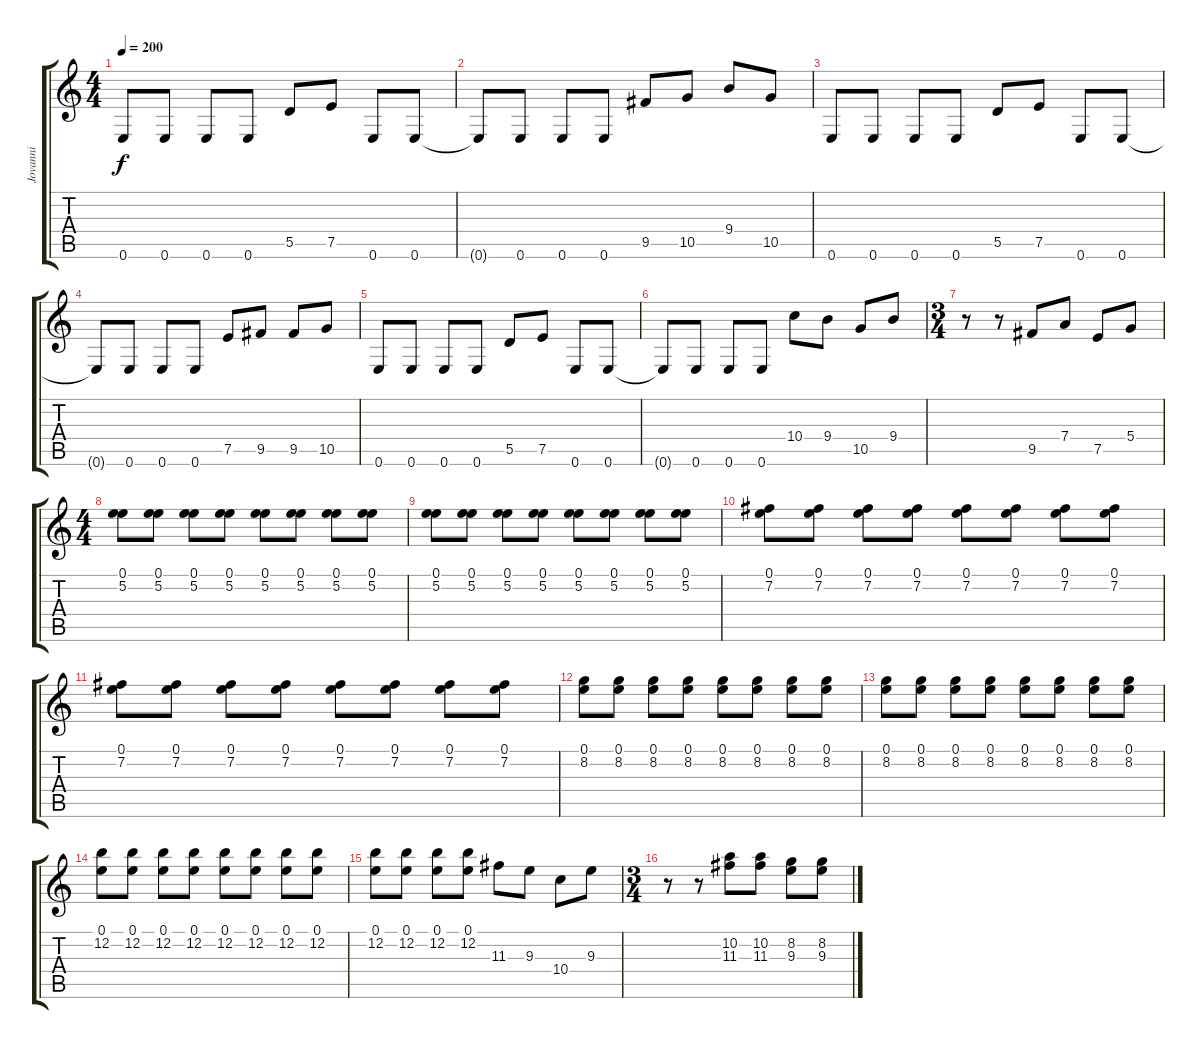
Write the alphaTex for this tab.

\track ("Jovanni" "Jovanni") {instrument distortionguitar}
\staff {score tabs}
\tuning (E4 B3 G3 D3 A2 E2) {hide}
\ts (4 4)
\tempo 200
\clef g2
\ks c
0.6.8{dy f} 0.6.8 0.6.8 0.6.8 5.5.8 7.5.8 0.6.8 0.6.8 |
0.6{t}.8 0.6.8 0.6.8 0.6.8 9.5.8 10.5.8 9.4.8 10.5.8 |
0.6.8 0.6.8 0.6.8 0.6.8 5.5.8 7.5.8 0.6.8 0.6.8 |
0.6{t}.8 0.6.8 0.6.8 0.6.8 7.5.8 9.5.8 9.5.8 10.5.8 |
0.6.8 0.6.8 0.6.8 0.6.8 5.5.8 7.5.8 0.6.8 0.6.8 |
0.6{t}.8 0.6.8 0.6.8 0.6.8 10.4.8 9.4.8 10.5.8 9.4.8 |
\ts (3 4)
r.8 r.8 9.5.8 7.4.8 7.5.8 5.4.8 |
\ts (4 4)
(0.1 5.2).8 (0.1 5.2).8 (0.1 5.2).8 (0.1 5.2).8 (0.1 5.2).8 (0.1 5.2).8 (0.1 5.2).8 (0.1 5.2).8 |
(0.1 5.2).8 (0.1 5.2).8 (0.1 5.2).8 (0.1 5.2).8 (0.1 5.2).8 (0.1 5.2).8 (0.1 5.2).8 (0.1 5.2).8 |
(0.1 7.2).8 (0.1 7.2).8 (0.1 7.2).8 (0.1 7.2).8 (0.1 7.2).8 (0.1 7.2).8 (0.1 7.2).8 (0.1 7.2).8 |
(0.1 7.2).8 (0.1 7.2).8 (0.1 7.2).8 (0.1 7.2).8 (0.1 7.2).8 (0.1 7.2).8 (0.1 7.2).8 (0.1 7.2).8 |
(0.1 8.2).8 (0.1 8.2).8 (0.1 8.2).8 (0.1 8.2).8 (0.1 8.2).8 (0.1 8.2).8 (0.1 8.2).8 (0.1 8.2).8 |
(0.1 8.2).8 (0.1 8.2).8 (0.1 8.2).8 (0.1 8.2).8 (0.1 8.2).8 (0.1 8.2).8 (0.1 8.2).8 (0.1 8.2).8 |
(0.1 12.2).8 (0.1 12.2).8 (0.1 12.2).8 (0.1 12.2).8 (0.1 12.2).8 (0.1 12.2).8 (0.1 12.2).8 (0.1 12.2).8 |
(0.1 12.2).8 (0.1 12.2).8 (0.1 12.2).8 (0.1 12.2).8 11.3.8 9.3.8 10.4.8 9.3.8 |
\ts (3 4)
r.8 r.8 (10.2 11.3).8 (10.2 11.3).8 (8.2 9.3).8 (8.2 9.3).8
